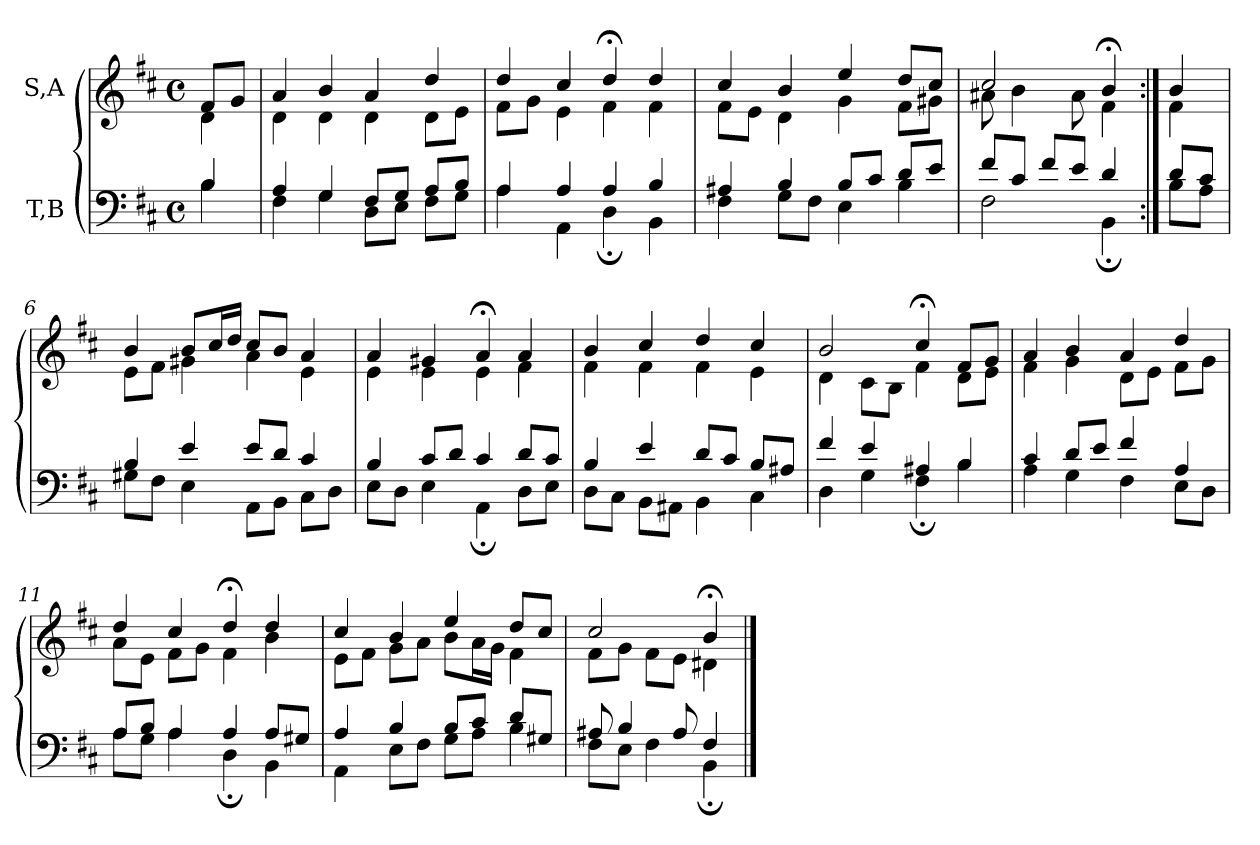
**kern	**kern
*part2	*part1
*staff2	*staff1
*I"T,B	*I"S,A
*clefF4	*clefG2
*k[f#c#]	*k[f#c#]
*M4/4	*M4/4
*met(c)	*met(c)
=	=
*^	*^
4B	4B	8f#L	4d
.	.	8gJ	.
=1	=1	=1	=1
4A	4F#	4a	4d
4G	4G	4b	4d
8F#L	8DL	4a	4d
8GJ	8EJ	.	.
8AL	8F#L	4dd	8dL
8BJ	8GJ	.	8eJ
=2	=2	=2	=2
4A	4A	4dd	8f#L
.	.	.	8gJ
4A	4AA	4cc#	4e
4A	4D;	4dd;<	4f#
4B	4BB	4dd	4f#
=3	=3	=3	=3
4A#X	4F#	4cc#	8f#L
.	.	.	8eJ
4B	8GL	4b	4d
.	8F#J	.	.
8BL	4E	4ee	4g
8c#J	.	.	.
8dL	4B	8ddL	8f#L
8eJ	.	8cc#J	8g#XJ
=1604	=1604	=1604	=1604
8f#L	2F#	2cc#	8a#X
8c#J	.	.	4b
8f#L	.	.	.
8eJ	.	.	8a#
4d	4BB;	4b;<	4f#
=1605:|!	=1605:|!	=1605:|!	=1605:|!
8dL	8BL	4b	4f#
8c#J	8AJ	.	.
=6	=6	=6	=6
4B	8G#XL	4b	8eL
.	8F#J	.	8f#J
4e	4E	8bL	4g#X
.	.	16cc#L	.
.	.	16ddJJ	.
8eL	8AAL	8cc#L	4a
8dJ	8BBJ	8bJ	.
4c#	8C#L	4a	4e
.	8DJ	.	.
=7	=7	=7	=7
4B	8EL	4a	4e
.	8DJ	.	.
8c#L	4E	4g#X	4e
8dJ	.	.	.
4c#	4AA;	4a;<	4e
8dL	8DL	4a	4f#
8c#J	8EJ	.	.
=8	=8	=8	=8
4B	8DL	4b	4f#
.	8C#J	.	.
4e	8BBL	4cc#	4f#
.	8AA#XJ	.	.
8dL	4BB	4dd	4f#
8c#J	.	.	.
8BL	4C#	4cc#	4e
8A#XJ	.	.	.
=9	=9	=9	=9
4f#	4D	2b	4d
4e	4G	.	8c#L
.	.	.	8BJ
4A#X	4F#;	4cc#;<	4f#
4B	4B	8f#L	8dL
.	.	8gJ	8eJ
=10	=10	=10	=10
4c#	4A	4a	4f#
8dL	4G	4b	4g
8eJ	.	.	.
4f#	4F#	4a	8dL
.	.	.	8eJ
4A	8EL	4dd	8f#L
.	8DJ	.	8gJ
=11	=11	=11	=11
8AL	8AL	4dd	8aL
8BJ	8GJ	.	8eJ
4A	4A	4cc#	8f#L
.	.	.	8gJ
4A	4D;	4dd;<	4f#
8AL	4BB	4dd	4b
8G#XJ	.	.	.
=12	=12	=12	=12
4A	4AA	4cc#	8eL
.	.	.	8f#J
4B	8EL	4b	8gL
.	8F#J	.	8aJ
8BL	8GL	4ee	8bL
8c#J	8AJ	.	16aL
.	.	.	16gJJ
8dL	4B	8ddL	4f#
8G#XJ	.	8cc#J	.
=1613	=1613	=1613	=1613
8A#X	8F#L	2cc#	8f#L
4B	8EJ	.	8gJ
.	4F#	.	8f#L
8A#	.	.	8eJ
4F#	4BB;	4b;<	4d#X
*v	*v	*	*
*	*v	*v
==	==
*-	*-
